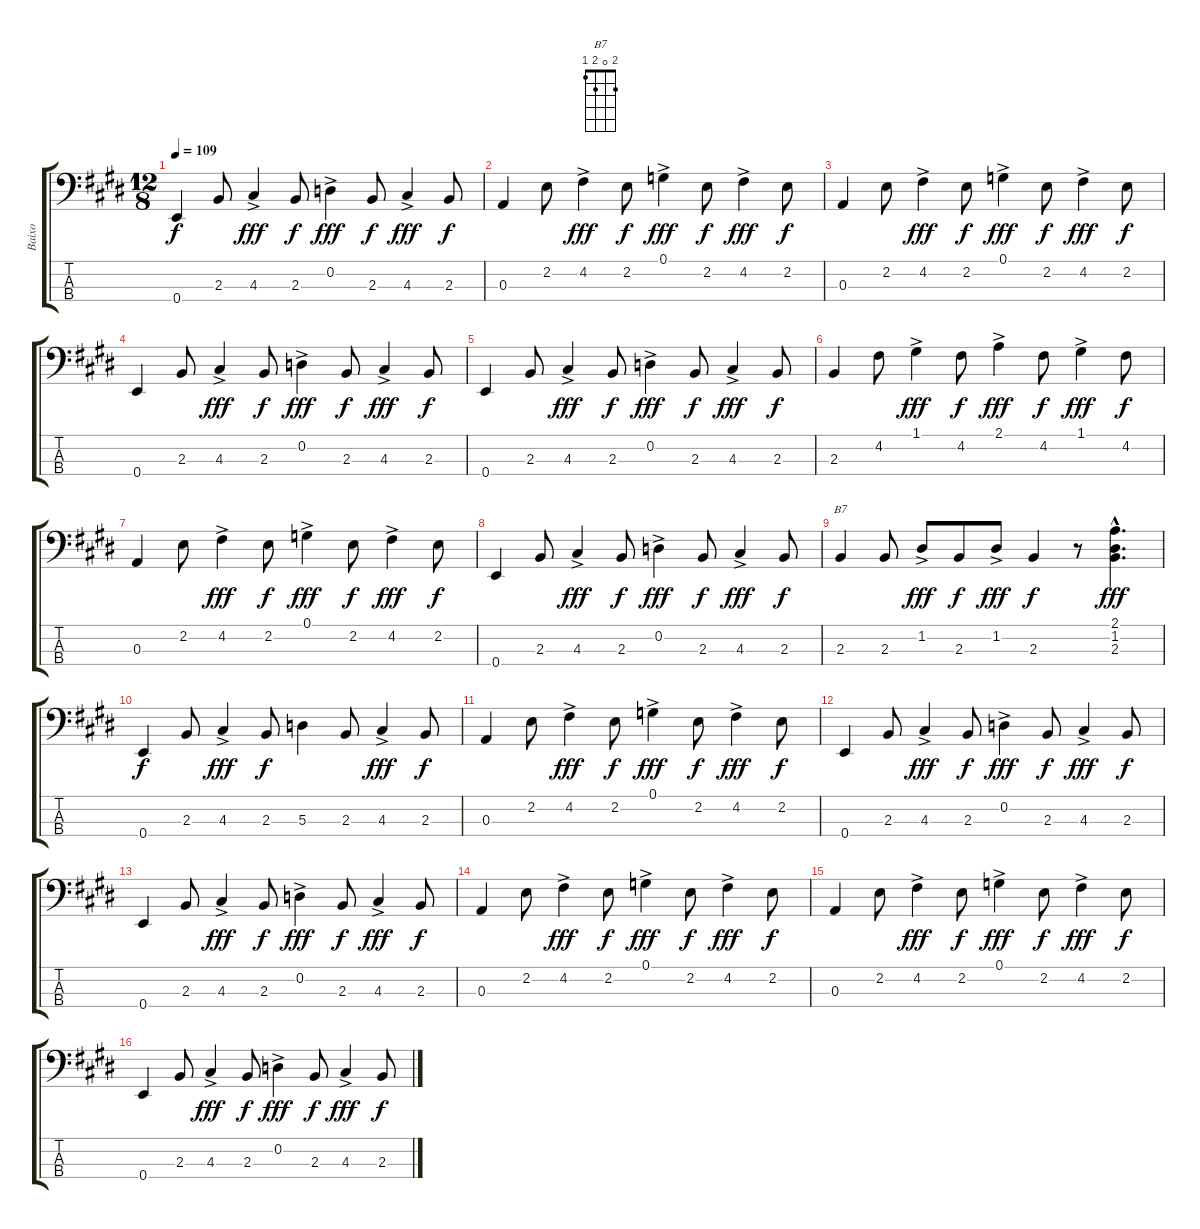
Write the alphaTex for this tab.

\track ("Baixo" "Baixo") {instrument acousticbass}
\staff {score tabs}
\tuning (G2 D2 A1 E1) {hide}
\chord ("B7" 2 0 2 1)
\ts (12 8)
\tempo 109
\clef f4
\ks e
0.4.4{dy f} 2.3.8 4.3{ac}.4{dy fff} 2.3.8{dy f} 0.2{ac}.4{dy fff} 2.3.8{dy f} 4.3{ac}.4{dy fff} 2.3.8{dy f} |
0.3.4 2.2.8 4.2{ac}.4{dy fff} 2.2.8{dy f} 0.1{ac}.4{dy fff} 2.2.8{dy f} 4.2{ac}.4{dy fff} 2.2.8{dy f} |
0.3.4 2.2.8 4.2{ac}.4{dy fff} 2.2.8{dy f} 0.1{ac}.4{dy fff} 2.2.8{dy f} 4.2{ac}.4{dy fff} 2.2.8{dy f} |
0.4.4 2.3.8 4.3{ac}.4{dy fff} 2.3.8{dy f} 0.2{ac}.4{dy fff} 2.3.8{dy f} 4.3{ac}.4{dy fff} 2.3.8{dy f} |
0.4.4 2.3.8 4.3{ac}.4{dy fff} 2.3.8{dy f} 0.2{ac}.4{dy fff} 2.3.8{dy f} 4.3{ac}.4{dy fff} 2.3.8{dy f} |
2.3.4 4.2.8 1.1{ac}.4{dy fff} 4.2.8{dy f} 2.1{ac}.4{dy fff} 4.2.8{dy f} 1.1{ac}.4{dy fff} 4.2.8{dy f} |
0.3.4 2.2.8 4.2{ac}.4{dy fff} 2.2.8{dy f} 0.1{ac}.4{dy fff} 2.2.8{dy f} 4.2{ac}.4{dy fff} 2.2.8{dy f} |
0.4.4 2.3.8 4.3{ac}.4{dy fff} 2.3.8{dy f} 0.2{ac}.4{dy fff} 2.3.8{dy f} 4.3{ac}.4{dy fff} 2.3.8{dy f} |
2.3.4{ch "B7"} 2.3.8 1.2{ac}.8{dy fff} 2.3.8{dy f} 1.2{ac}.8{dy fff} 2.3.4{dy f} r.8 (2.1{hac} 1.2{hac} 2.3{hac}).4{d dy fff} |
0.4.4{dy f} 2.3.8 4.3{ac}.4{dy fff} 2.3.8{dy f} 5.3.4 2.3.8 4.3{ac}.4{dy fff} 2.3.8{dy f} |
0.3.4 2.2.8 4.2{ac}.4{dy fff} 2.2.8{dy f} 0.1{ac}.4{dy fff} 2.2.8{dy f} 4.2{ac}.4{dy fff} 2.2.8{dy f} |
0.4.4 2.3.8 4.3{ac}.4{dy fff} 2.3.8{dy f} 0.2{ac}.4{dy fff} 2.3.8{dy f} 4.3{ac}.4{dy fff} 2.3.8{dy f} |
0.4.4 2.3.8 4.3{ac}.4{dy fff} 2.3.8{dy f} 0.2{ac}.4{dy fff} 2.3.8{dy f} 4.3{ac}.4{dy fff} 2.3.8{dy f} |
0.3.4 2.2.8 4.2{ac}.4{dy fff} 2.2.8{dy f} 0.1{ac}.4{dy fff} 2.2.8{dy f} 4.2{ac}.4{dy fff} 2.2.8{dy f} |
0.3.4 2.2.8 4.2{ac}.4{dy fff} 2.2.8{dy f} 0.1{ac}.4{dy fff} 2.2.8{dy f} 4.2{ac}.4{dy fff} 2.2.8{dy f} |
0.4.4 2.3.8 4.3{ac}.4{dy fff} 2.3.8{dy f} 0.2{ac}.4{dy fff} 2.3.8{dy f} 4.3{ac}.4{dy fff} 2.3.8{dy f}
